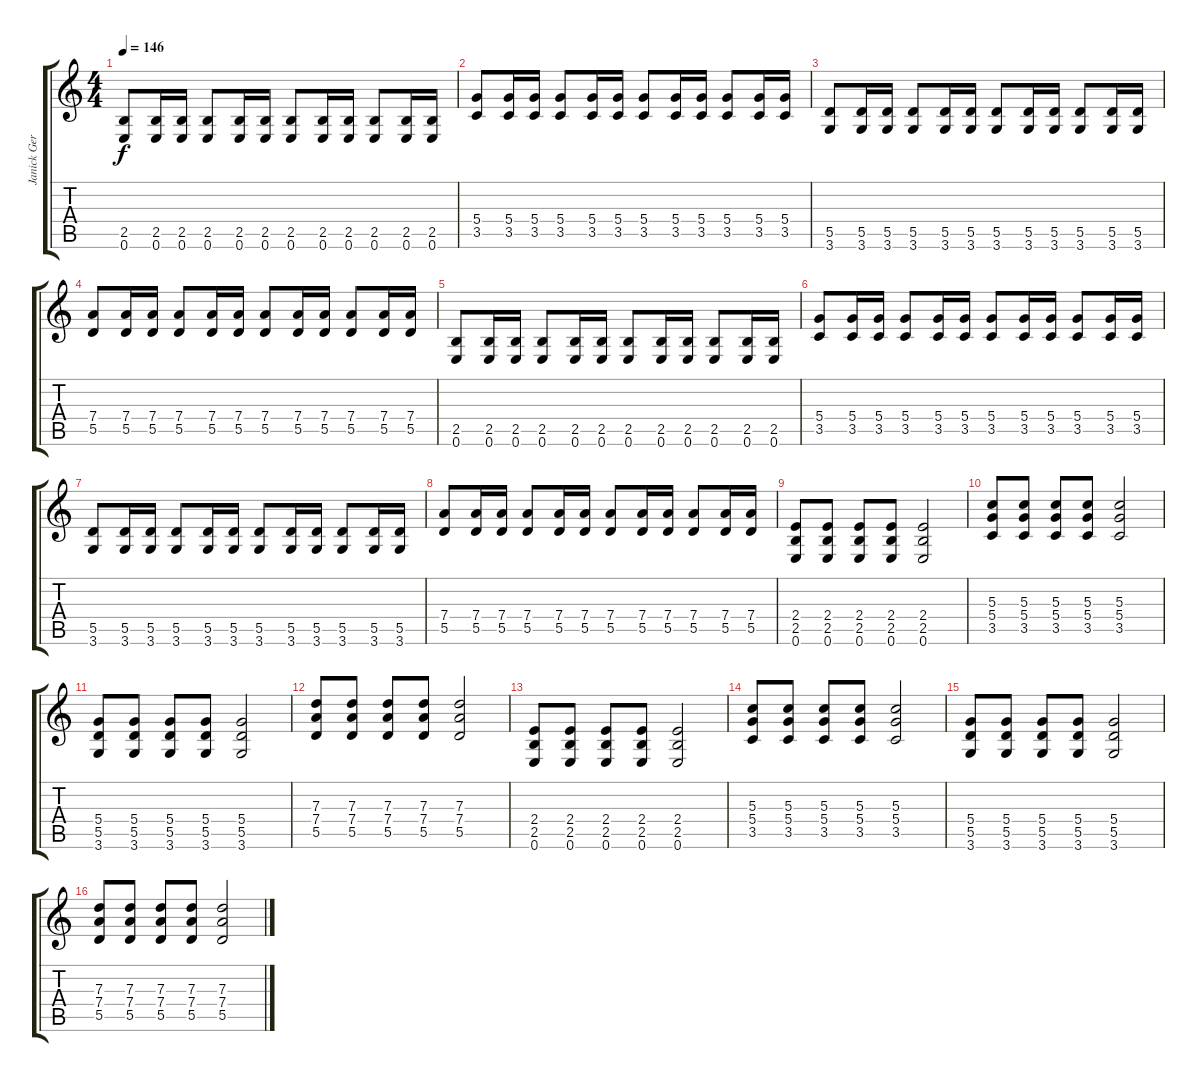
\track ("Janick Gers" "Janick Ger") {instrument distortionguitar}
\staff {score tabs}
\tuning (E4 B3 G3 D3 A2 E2) {hide}
\ts (4 4)
\tempo 146
\clef g2
\ks c
(2.5 0.6).8{dy f} (2.5 0.6).16 (2.5 0.6).16 (2.5 0.6).8 (2.5 0.6).16 (2.5 0.6).16 (2.5 0.6).8 (2.5 0.6).16 (2.5 0.6).16 (2.5 0.6).8 (2.5 0.6).16 (2.5 0.6).16 |
(5.4 3.5).8 (5.4 3.5).16 (5.4 3.5).16 (5.4 3.5).8 (5.4 3.5).16 (5.4 3.5).16 (5.4 3.5).8 (5.4 3.5).16 (5.4 3.5).16 (5.4 3.5).8 (5.4 3.5).16 (5.4 3.5).16 |
(5.5 3.6).8 (5.5 3.6).16 (5.5 3.6).16 (5.5 3.6).8 (5.5 3.6).16 (5.5 3.6).16 (5.5 3.6).8 (5.5 3.6).16 (5.5 3.6).16 (5.5 3.6).8 (5.5 3.6).16 (5.5 3.6).16 |
(7.4 5.5).8 (7.4 5.5).16 (7.4 5.5).16 (7.4 5.5).8 (7.4 5.5).16 (7.4 5.5).16 (7.4 5.5).8 (7.4 5.5).16 (7.4 5.5).16 (7.4 5.5).8 (7.4 5.5).16 (7.4 5.5).16 |
(2.5 0.6).8 (2.5 0.6).16 (2.5 0.6).16 (2.5 0.6).8 (2.5 0.6).16 (2.5 0.6).16 (2.5 0.6).8 (2.5 0.6).16 (2.5 0.6).16 (2.5 0.6).8 (2.5 0.6).16 (2.5 0.6).16 |
(5.4 3.5).8 (5.4 3.5).16 (5.4 3.5).16 (5.4 3.5).8 (5.4 3.5).16 (5.4 3.5).16 (5.4 3.5).8 (5.4 3.5).16 (5.4 3.5).16 (5.4 3.5).8 (5.4 3.5).16 (5.4 3.5).16 |
(5.5 3.6).8 (5.5 3.6).16 (5.5 3.6).16 (5.5 3.6).8 (5.5 3.6).16 (5.5 3.6).16 (5.5 3.6).8 (5.5 3.6).16 (5.5 3.6).16 (5.5 3.6).8 (5.5 3.6).16 (5.5 3.6).16 |
(7.4 5.5).8 (7.4 5.5).16 (7.4 5.5).16 (7.4 5.5).8 (7.4 5.5).16 (7.4 5.5).16 (7.4 5.5).8 (7.4 5.5).16 (7.4 5.5).16 (7.4 5.5).8 (7.4 5.5).16 (7.4 5.5).16 |
(2.4 2.5 0.6).8 (2.4 2.5 0.6).8 (2.4 2.5 0.6).8 (2.4 2.5 0.6).8 (2.4 2.5 0.6).2 |
(5.3 5.4 3.5).8 (5.3 5.4 3.5).8 (5.3 5.4 3.5).8 (5.3 5.4 3.5).8 (5.3 5.4 3.5).2 |
(5.4 5.5 3.6).8 (5.4 5.5 3.6).8 (5.4 5.5 3.6).8 (5.4 5.5 3.6).8 (5.4 5.5 3.6).2 |
(7.3 7.4 5.5).8 (7.3 7.4 5.5).8 (7.3 7.4 5.5).8 (7.3 7.4 5.5).8 (7.3 7.4 5.5).2 |
(2.4 2.5 0.6).8 (2.4 2.5 0.6).8 (2.4 2.5 0.6).8 (2.4 2.5 0.6).8 (2.4 2.5 0.6).2 |
(5.3 5.4 3.5).8 (5.3 5.4 3.5).8 (5.3 5.4 3.5).8 (5.3 5.4 3.5).8 (5.3 5.4 3.5).2 |
(5.4 5.5 3.6).8 (5.4 5.5 3.6).8 (5.4 5.5 3.6).8 (5.4 5.5 3.6).8 (5.4 5.5 3.6).2 |
(7.3 7.4 5.5).8 (7.3 7.4 5.5).8 (7.3 7.4 5.5).8 (7.3 7.4 5.5).8 (7.3 7.4 5.5).2
